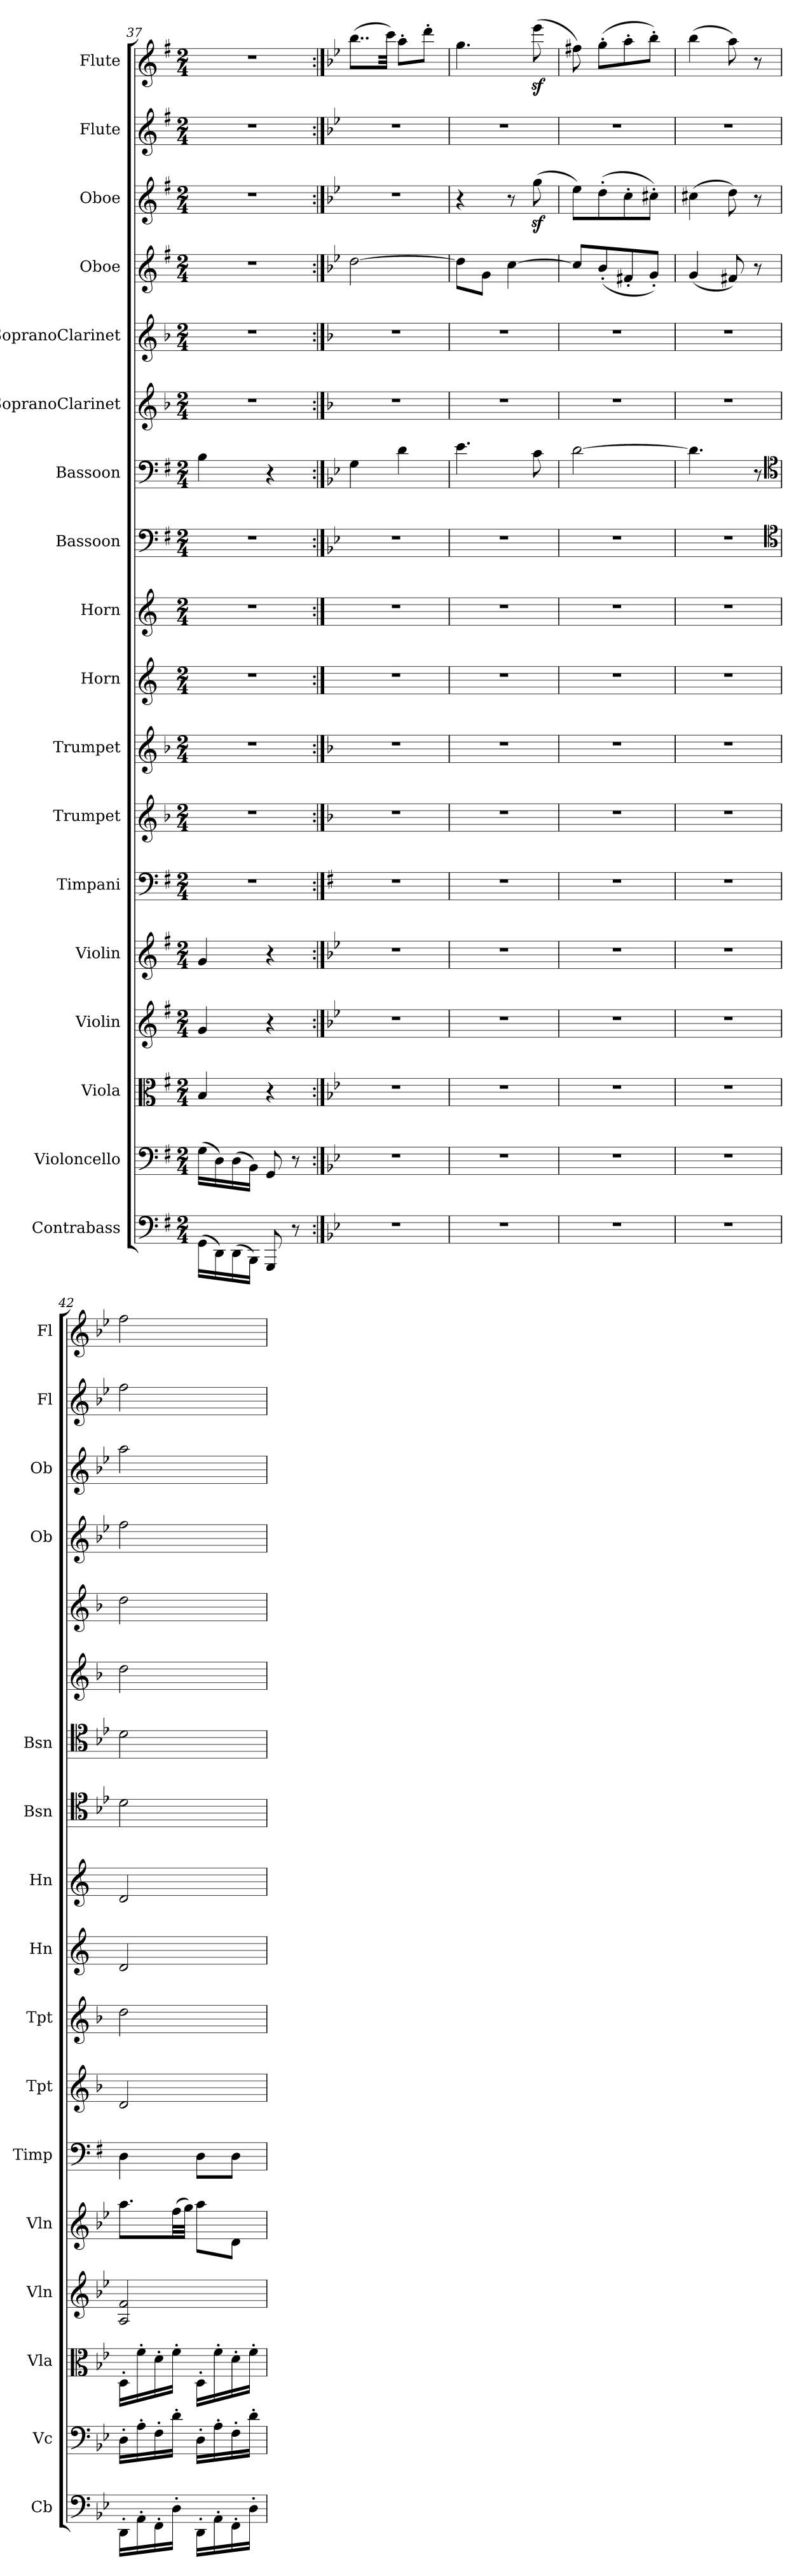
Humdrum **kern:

**kern	**kern	**kern	**kern	**kern	**kern	**kern	**kern	**kern	**kern	**kern	**kern	**kern	**kern	**kern	**kern	**kern	**kern
*part18	*part17	*part16	*part15	*part14	*part13	*part12	*part11	*part10	*part9	*part8	*part7	*part6	*part5	*part4	*part3	*part2	*part1
*staff18	*staff17	*staff16	*staff15	*staff14	*staff13	*staff12	*staff11	*staff10	*staff9	*staff8	*staff7	*staff6	*staff5	*staff4	*staff3	*staff2	*staff1
*I"Contrabass	*I"Violoncello	*I"Viola	*I"Violin	*I"Violin	*I"Timpani	*I"Trumpet	*I"Trumpet	*I"Horn	*I"Horn	*I"Bassoon	*I"Bassoon	*I"SopranoClarinet	*I"SopranoClarinet	*I"Oboe	*I"Oboe	*I"Flute	*I"Flute
*I'Cb	*I'Vc	*I'Vla	*I'Vln	*I'Vln	*I'Timp	*I'Tpt	*I'Tpt	*I'Hn	*I'Hn	*I'Bsn	*I'Bsn	*	*	*I'Ob	*I'Ob	*I'Fl	*I'Fl
*clefF4	*clefF4	*clefC3	*clefG2	*clefG2	*clefF4	*clefG2	*clefG2	*clefG2	*clefG2	*clefF4	*clefF4	*clefG2	*clefG2	*clefG2	*clefG2	*clefG2	*clefG2
*k[f#]	*k[f#]	*k[f#]	*k[f#]	*k[f#]	*k[f#]	*k[b-]	*k[b-]	*k[]	*k[]	*k[f#]	*k[f#]	*k[b-]	*k[b-]	*k[f#]	*k[f#]	*k[f#]	*k[f#]
*M2/4	*M2/4	*M2/4	*M2/4	*M2/4	*M2/4	*M2/4	*M2/4	*M2/4	*M2/4	*M2/4	*M2/4	*M2/4	*M2/4	*M2/4	*M2/4	*M2/4	*M2/4
=37	=37	=37	=37	=37	=37	=37	=37	=37	=37	=37	=37	=37	=37	=37	=37	=37	=37
(16GG\LL	(16G\LL	4B/	4g/	4g/	2r	2r	2r	2r	2r	2r	4B\	2r	2r	2r	2r	2r	2r
16DD\)	16D\)	.	.	.	.	.	.	.	.	.	.	.	.	.	.	.	.
(16DD\	(16D\	.	.	.	.	.	.	.	.	.	.	.	.	.	.	.	.
16BBB\JJ)	16BB\JJ)	.	.	.	.	.	.	.	.	.	.	.	.	.	.	.	.
8GGG/	8GG/	4r	4r	4r	.	.	.	.	.	.	4r	.	.	.	.	.	.
8r	8r	.	.	.	.	.	.	.	.	.	.	.	.	.	.	.	.
=38:|!	=38:|!	=38:|!	=38:|!	=38:|!	=38:|!	=38:|!	=38:|!	=38:|!	=38:|!	=38:|!	=38:|!	=38:|!	=38:|!	=38:|!	=38:|!	=38:|!	=38:|!
*k[b-e-]	*k[b-e-]	*k[b-e-]	*k[b-e-]	*k[b-e-]	*	*	*	*	*	*k[b-e-]	*k[b-e-]	*	*	*k[b-e-]	*k[b-e-]	*k[b-e-]	*k[b-e-]
2r	2r	2r	2r	2r	2r	2r	2r	2r	2r	2r	4G\	2r	2r	[2dd\	2r	2r	(8..bb-\L
.	.	.	.	.	.	.	.	.	.	.	.	.	.	.	.	.	32ccc\Jkk)
.	.	.	.	.	.	.	.	.	.	.	4d\	.	.	.	.	.	8aa'\L
.	.	.	.	.	.	.	.	.	.	.	.	.	.	.	.	.	8ddd'\J
=39	=39	=39	=39	=39	=39	=39	=39	=39	=39	=39	=39	=39	=39	=39	=39	=39	=39
2r	2r	2r	2r	2r	2r	2r	2r	2r	2r	2r	4.e-\	2r	2r	8dd\L]	4r	2r	4.gg\
.	.	.	.	.	.	.	.	.	.	.	.	.	.	8g\J	.	.	.
.	.	.	.	.	.	.	.	.	.	.	.	.	.	[4cc\	8r	.	.
.	.	.	.	.	.	.	.	.	.	.	8c\	.	.	.	(8ggz\	.	(8eee-z\
=40	=40	=40	=40	=40	=40	=40	=40	=40	=40	=40	=40	=40	=40	=40	=40	=40	=40
2r	2r	2r	2r	2r	2r	2r	2r	2r	2r	2r	[2d\	2r	2r	8cc/L]	8ee-\L)	2r	8ff#X\)
.	.	.	.	.	.	.	.	.	.	.	.	.	.	(8b-'/	(8dd'\	.	(8gg'\L
.	.	.	.	.	.	.	.	.	.	.	.	.	.	8f#X'/	8cc'\	.	8aa'\
.	.	.	.	.	.	.	.	.	.	.	.	.	.	8g'/J)	8cc#X'\J)	.	8bb-'\J)
=41	=41	=41	=41	=41	=41	=41	=41	=41	=41	=41	=41	=41	=41	=41	=41	=41	=41
2r	2r	2r	2r	2r	2r	2r	2r	2r	2r	2r	4.d\]	2r	2r	(4g/	(4cc#X\	2r	(4bb-\
.	.	.	.	.	.	.	.	.	.	.	.	.	.	8f#X/)	8dd\)	.	8aa\)
.	.	.	.	.	.	.	.	.	.	.	8r	.	.	8r	8r	.	8r
*	*	*	*	*	*	*	*	*	*	*clefC4	*clefC4	*	*	*	*	*	*
=42	=42	=42	=42	=42	=42	=42	=42	=42	=42	=42	=42	=42	=42	=42	=42	=42	=42
16DD'\LL	16D'\LL	16D'\LL	2A/ 2f/	8.aa\L	4D\	2d/	2dd\	2d/	2d/	2d\	2d\	2dd\	2dd\	2ff\	2aa\	2ff\	2ff\
16AA'\	16A'\	16f'\	.	.	.	.	.	.	.	.	.	.	.	.	.	.	.
16FF'\	16F'\	16d'\	.	.	.	.	.	.	.	.	.	.	.	.	.	.	.
16D'\JJ	16d'\JJ	16f'\JJ	.	(32ff\LL	.	.	.	.	.	.	.	.	.	.	.	.	.
.	.	.	.	32gg\JJJ)	.	.	.	.	.	.	.	.	.	.	.	.	.
16DD'\LL	16D'\LL	16D'\LL	.	8aa\L	8D\L	.	.	.	.	.	.	.	.	.	.	.	.
16AA'\	16A'\	16f'\	.	.	.	.	.	.	.	.	.	.	.	.	.	.	.
16FF'\	16F'\	16d'\	.	8d\J	8D\J	.	.	.	.	.	.	.	.	.	.	.	.
16D'\JJ	16d'\JJ	16f'\JJ	.	.	.	.	.	.	.	.	.	.	.	.	.	.	.
=	=	=	=	=	=	=	=	=	=	=	=	=	=	=	=	=	=
*-	*-	*-	*-	*-	*-	*-	*-	*-	*-	*-	*-	*-	*-	*-	*-	*-	*-
